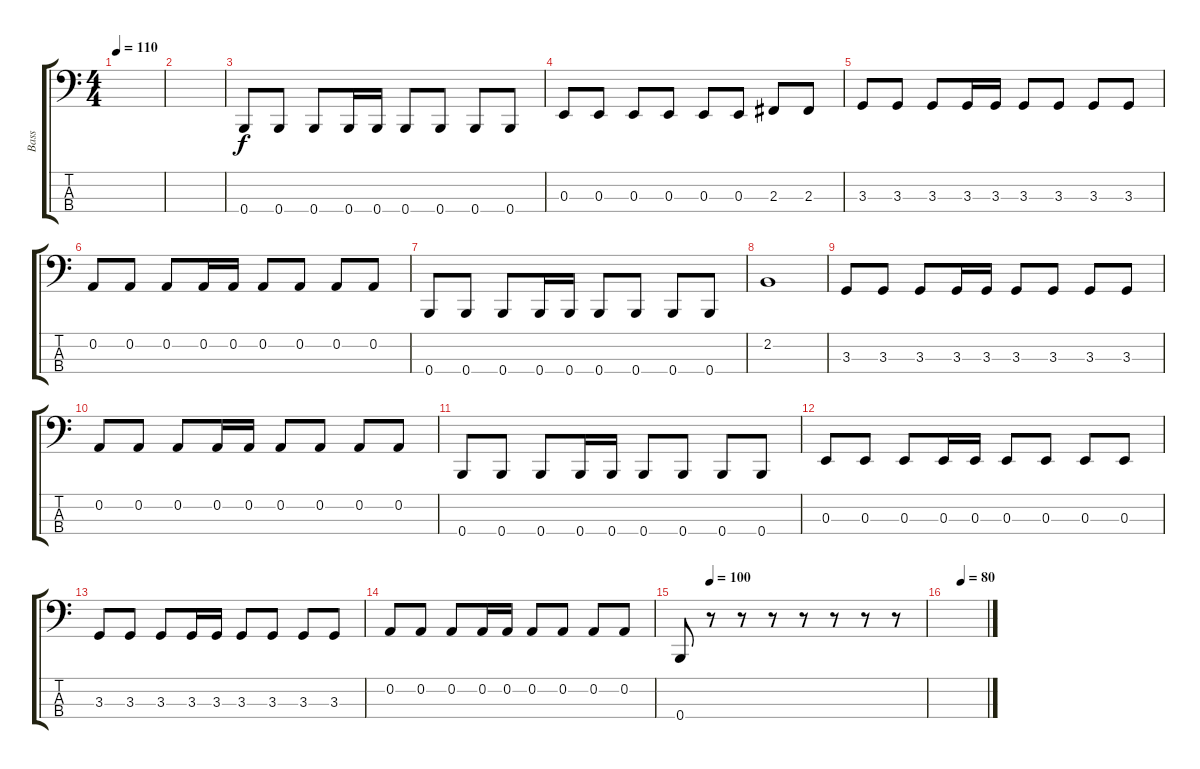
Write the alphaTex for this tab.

\track ("Bass" "Bass") {instrument electricbassfinger}
\staff {score tabs}
\tuning (D2 A1 E1 B0) {hide}
\ts (4 4)
\tempo 110
\clef f4
\ks c
|
|
0.4.8{instrument electricbassfinger} 0.4.8 0.4.8 0.4.16 0.4.16 0.4.8 0.4.8 0.4.8 0.4.8 |
0.3.8 0.3.8 0.3.8 0.3.8 0.3.8 0.3.8 2.3.8 2.3.8 |
3.3.8 3.3.8 3.3.8 3.3.16 3.3.16 3.3.8 3.3.8 3.3.8 3.3.8 |
0.2.8 0.2.8 0.2.8 0.2.16 0.2.16 0.2.8 0.2.8 0.2.8 0.2.8 |
0.4.8 0.4.8 0.4.8 0.4.16 0.4.16 0.4.8 0.4.8 0.4.8 0.4.8 |
2.2.1 |
3.3.8 3.3.8 3.3.8 3.3.16 3.3.16 3.3.8 3.3.8 3.3.8 3.3.8 |
0.2.8 0.2.8 0.2.8 0.2.16 0.2.16 0.2.8 0.2.8 0.2.8 0.2.8 |
0.4.8 0.4.8 0.4.8 0.4.16 0.4.16 0.4.8 0.4.8 0.4.8 0.4.8 |
0.3.8 0.3.8 0.3.8 0.3.16 0.3.16 0.3.8 0.3.8 0.3.8 0.3.8 |
3.3.8 3.3.8 3.3.8 3.3.16 3.3.16 3.3.8 3.3.8 3.3.8 3.3.8 |
0.2.8 0.2.8 0.2.8 0.2.16 0.2.16 0.2.8 0.2.8 0.2.8 0.2.8 |
\tempo (100 0.125)
0.4.8 r.8 r.8 r.8 r.8 r.8 r.8 r.8 |
\tempo (80 0.375)
